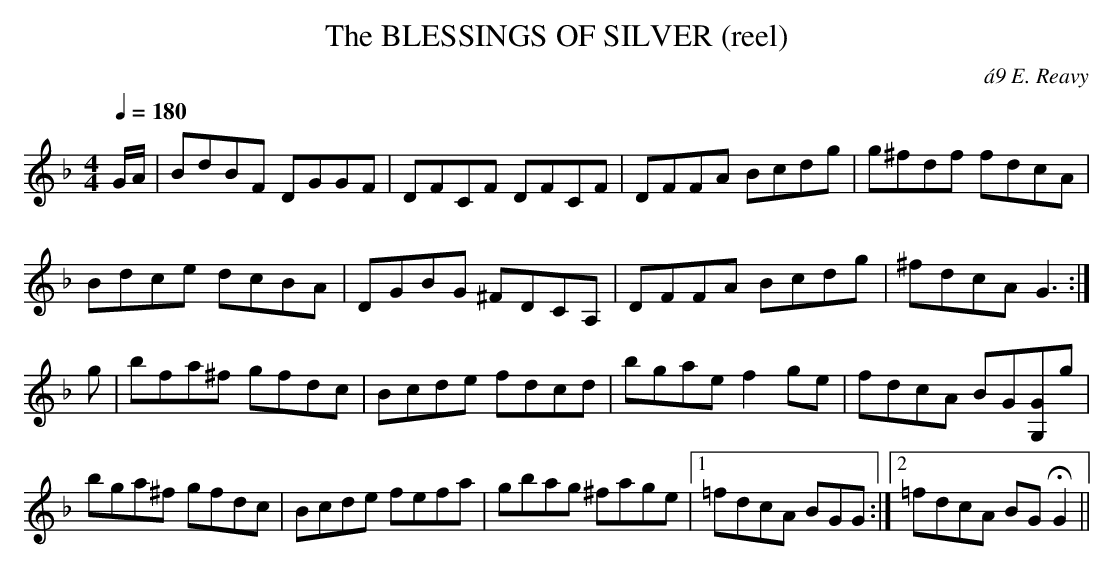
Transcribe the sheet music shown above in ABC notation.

X:1
T:BLESSINGS OF SILVER (reel), The
C:\'a9 E. Reavy
Y:"allegro moderato"
the B natural in m.14 with B flat. I couldn't decide
what if anything to do with the various f's, so I left
them alone.
Q:1/4=180
M:4/4
L:1/8
K:Gdor
G/A/|BdBF DGGF|DFCF DFCF|DFFA Bcdg|g^fdf fdcA|
Bdce dcBA|DGBG ^FDCA,|DFFA Bcdg|^fdcA G3:|
g|bfa^f gfdc|Bcde fdcd|bgae f2 ge|fdcA BG[G,G]g|
bga^f gfdc|Bcde fefa|gbag ^fage|1 =fdcA BGG:|\
[2=fdcA BGHG2||
